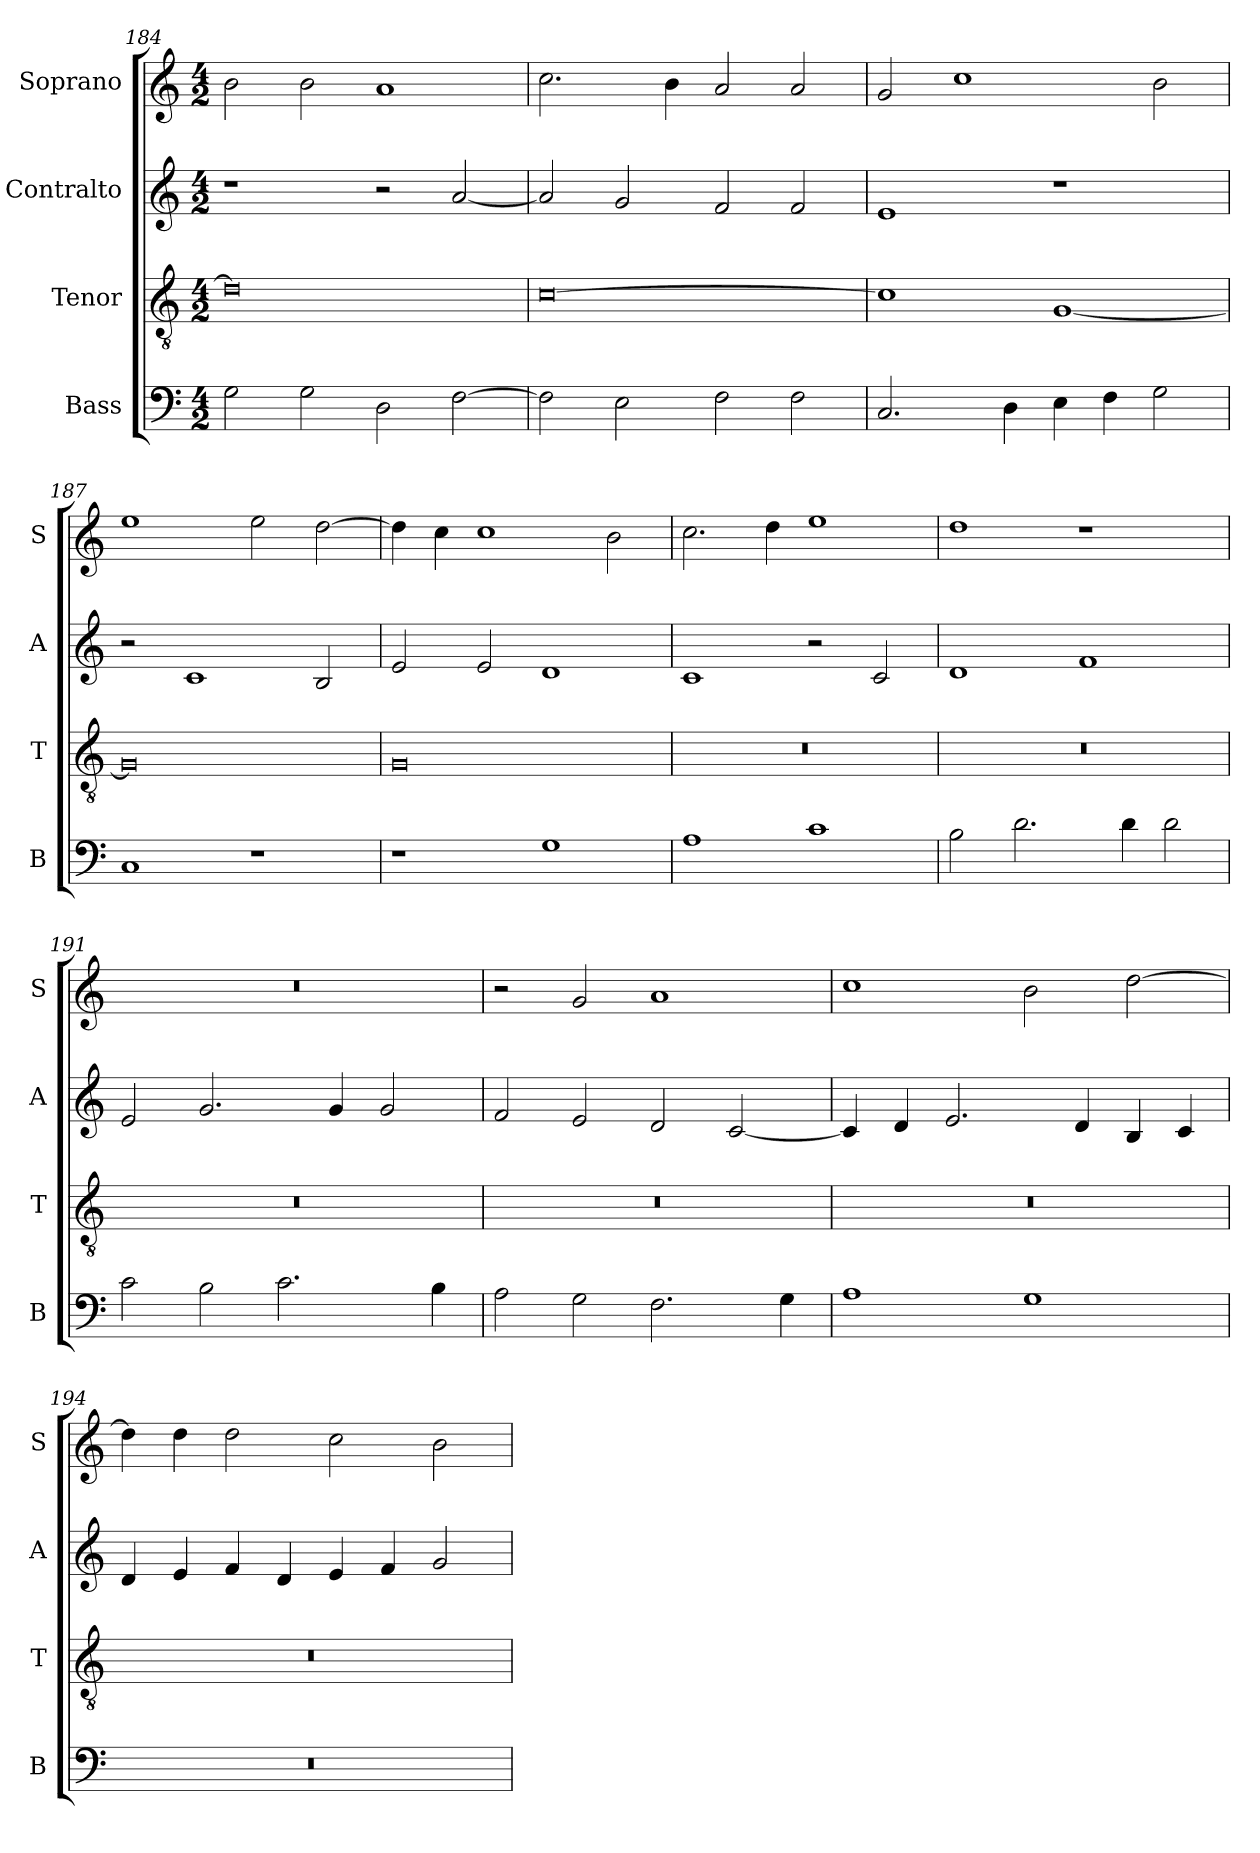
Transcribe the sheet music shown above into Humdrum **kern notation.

**kern	**kern	**kern	**kern
*part4	*part3	*part2	*part1
*staff4	*staff3	*staff2	*staff1
*I"Bass	*I"Tenor	*I"Contralto	*I"Soprano
*I'B	*I'T	*I'A	*I'S
*clefF4	*clefGv2	*clefG2	*clefG2
*k[]	*k[]	*k[]	*k[]
*G:mix	*G:mix	*G:mix	*G:mix
*M4/2	*M4/2	*M4/2	*M4/2
=184	=184	=184	=184
2G	0d]	1r	2b
2G	.	.	2b
2D	.	2r	1a
[2F	.	[2a	.
=185	=185	=185	=185
2F]	[0c	2a]	2.cc
2E	.	2g	.
.	.	.	4b
2F	.	2f	2a
2F	.	2f	2a
=186	=186	=186	=186
2.C	1c]	1e	2g
.	.	.	1cc
4D	.	.	.
4E	[1G	1r	.
4F	.	.	.
2G	.	.	2b
=187	=187	=187	=187
1C	0G]	2r	1ee
.	.	1c	.
1r	.	.	2ee
.	.	2B	[2dd
=188	=188	=188	=188
1r	0G	2e	4dd]
.	.	.	4cc
.	.	2e	1cc
1G	.	1d	.
.	.	.	2b
=189	=189	=189	=189
1A	0r	1c	2.cc
.	.	.	4dd
1c	.	2r	1ee
.	.	2c	.
=190	=190	=190	=190
2B	0r	1d	1dd
2.d	.	.	.
.	.	1f	1r
4d	.	.	.
2d	.	.	.
=191	=191	=191	=191
2c	0r	2e	0r
2B	.	2.g	.
2.c	.	.	.
.	.	4g	.
.	.	2g	.
4B	.	.	.
=192	=192	=192	=192
2A	0r	2f	2r
2G	.	2e	2g
2.F	.	2d	1a
.	.	[2c	.
4G	.	.	.
=193	=193	=193	=193
1A	0r	4c]	1cc
.	.	4d	.
.	.	2.e	.
1G	.	.	2b
.	.	4d	.
.	.	4B	[2dd
.	.	4c	.
=194	=194	=194	=194
0r	0r	4d	4dd]
.	.	4e	4dd
.	.	4f	2dd
.	.	4d	.
.	.	4e	2cc
.	.	4f	.
.	.	2g	2b
=	=	=	=
*-	*-	*-	*-
